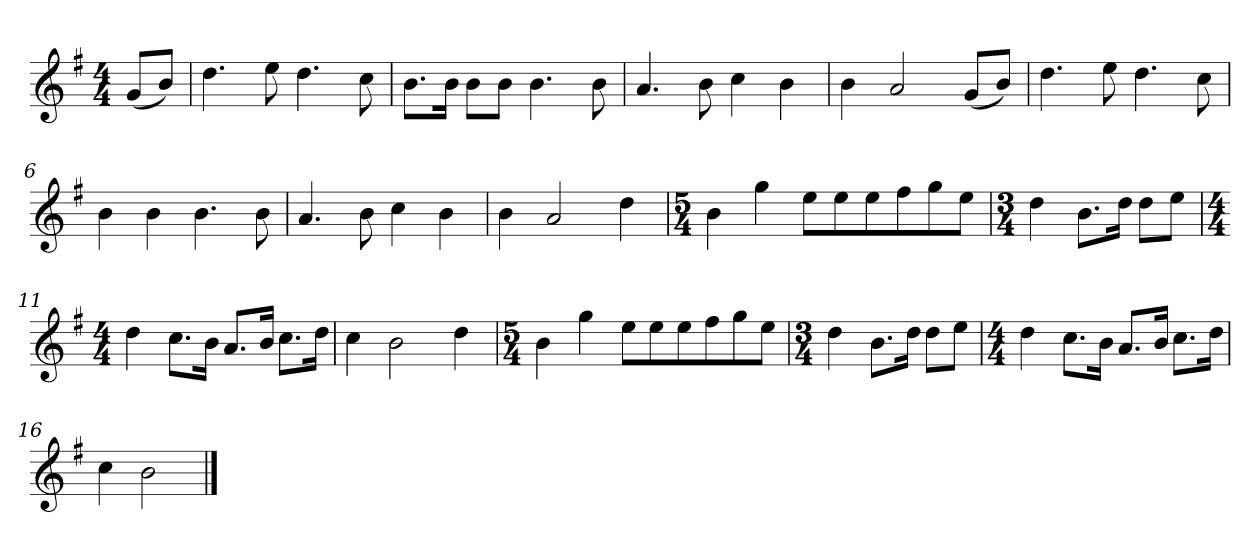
**kern
*part1
*staff1
*k[f#]
*M4/4
*MM120
=
(8gL
8bJ)
=1
4.dd
8ee
4.dd
8cc
=2
8.bL
16bJk
8bL
8bJ
4.b
8b
=3
4.a
8b
4cc
4b
=4
4b
2a
(8gL
8bJ)
=5
4.dd
8ee
4.dd
8cc
=6
4b
4b
4.b
8b
=7
4.a
8b
4cc
4b
=8
4b
2a
4dd
=9
*M5/4
4b
4gg
8eeL
8ee
8ee
8ff#
8gg
8eeJ
=10
*M3/4
4dd
8.bL
16ddJk
8ddL
8eeJ
=11
*M4/4
4dd
8.ccL
16bJk
8.aL
16bJk
8.ccL
16ddJk
=12
4cc
2b
4dd
=13
*M5/4
4b
4gg
8eeL
8ee
8ee
8ff#
8gg
8eeJ
=14
*M3/4
4dd
8.bL
16ddJk
8ddL
8eeJ
=15
*M4/4
4dd
8.ccL
16bJk
8.aL
16bJk
8.ccL
16ddJk
=16
4cc
2b
==
*-
